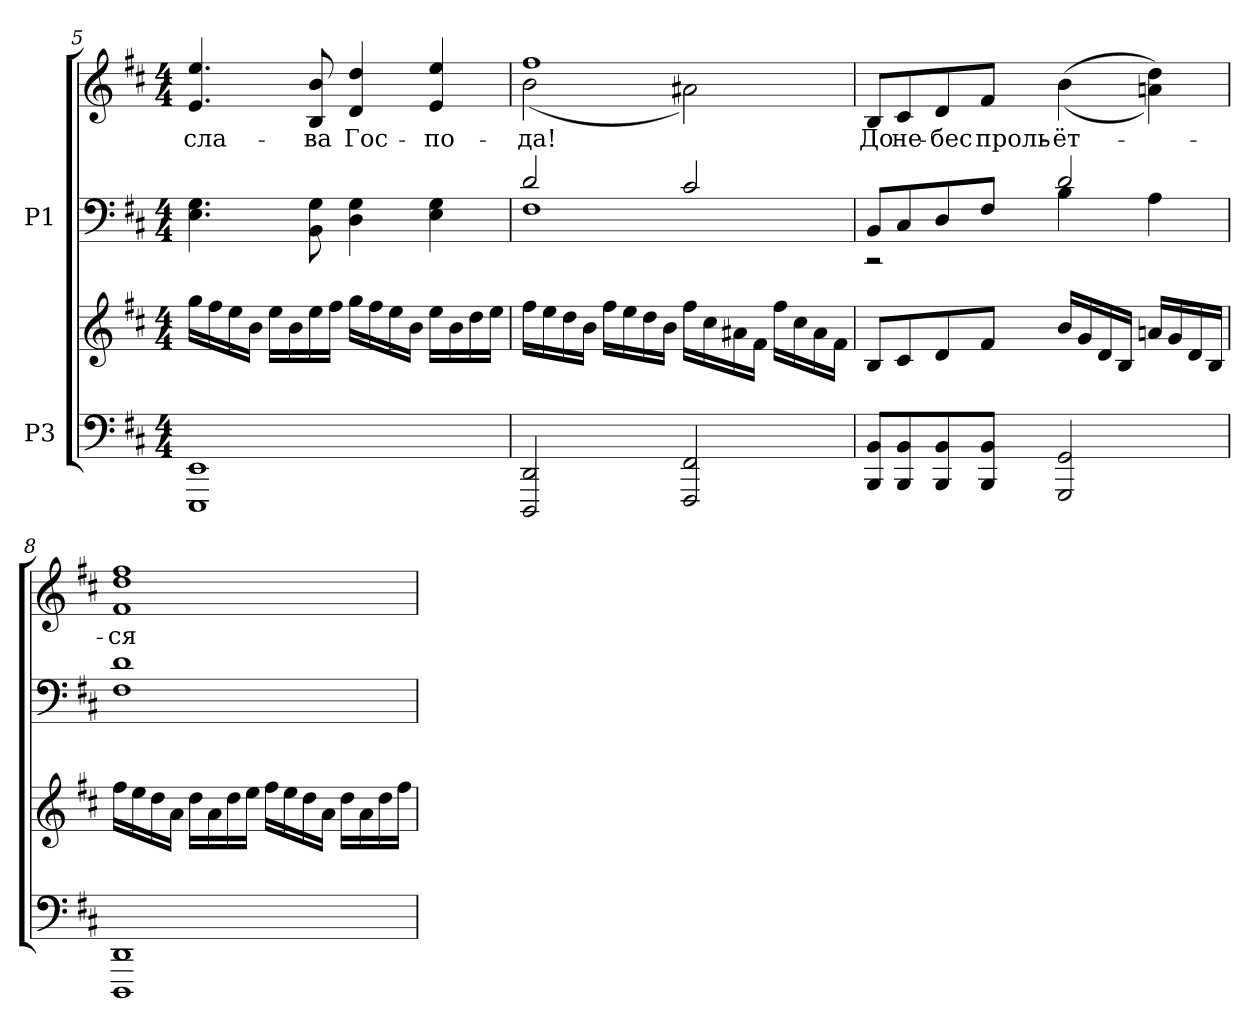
**kern	**kern	**kern	**kern	**text
*part2	*part2	*part1	*part1	*part1
*staff4	*staff3	*staff2	*staff1	*staff1
*I"P3	*	*I"P1	*	*
*clefF4	*clefG2	*clefF4	*clefG2	*
*k[f#c#]	*k[f#c#]	*k[f#c#]	*k[f#c#]	*
*b:	*b:	*b:	*b:	*
*M4/4	*M4/4	*M4/4	*M4/4	*
=5	=5	=5	=5	=5
!	!	!	!	!LO:LY:b:color=#000000
1EEEi 1EEi	16ggi\LL	4.Ei\ 4.Gi	4.ei/ 4.eei	сла-
.	16ff#i\	.	.	.
.	16eei\	.	.	.
.	16bi\JJ	.	.	.
.	16eei\LL	.	.	.
.	16bi\	.	.	.
!	!	!	!	!LO:LY:b:color=#000000
.	16eei\	8BBi\ 8Gi	8Bi/ 8bi	-ва
.	16ff#i\JJ	.	.	.
!	!	!	!	!LO:LY:b:color=#000000
.	16ggi\LL	4Di\ 4Gi	4di/ 4ddi	Гос-
.	16ff#i\	.	.	.
.	16eei\	.	.	.
.	16bi\JJ	.	.	.
!	!	!	!	!LO:LY:b:color=#000000
.	16eei\LL	4Ei\ 4Gi	4ei/ 4eei	-по-
.	16bi\	.	.	.
.	16ddi\	.	.	.
.	16eei\JJ	.	.	.
!!LO:LB:g=z
=6	=6	=6	=6	=6
*	*	*^	*	*
!	!	!	!	!	!LO:LY:b:color=#000000
*	*	*	*	*^	*
2DDDi/ 2DDi	16ff#i\LL	2di/	1F#i	1ff#i	(2bi\	-да!
.	16eei\	.	.	.	.	.
.	16ddi\	.	.	.	.	.
.	16bi\JJ	.	.	.	.	.
.	16ff#i\LL	.	.	.	.	.
.	16eei\	.	.	.	.	.
.	16ddi\	.	.	.	.	.
.	16bi\JJ	.	.	.	.	.
2FFF#i/ 2FF#i	16ff#i\LL	2c#i/	.	.	2a#Xi\)	.
.	16cc#i\	.	.	.	.	.
.	16a#Xi\	.	.	.	.	.
.	16f#i\JJ	.	.	.	.	.
.	16ff#i\LL	.	.	.	.	.
.	16cc#i\	.	.	.	.	.
.	16a#i\	.	.	.	.	.
.	16f#i\JJ	.	.	.	.	.
*	*	*	*	*v	*v	*
=7	=7	=7	=7	=7	=7
!	!	!	!	!	!LO:LY:b:color=#000000
8BBBi/ 8BBiL	8Bi/L	8BBi/L	2r	8Bi/L	До
!	!	!	!	!	!LO:LY:b:color=#000000
8BBBi/ 8BBi	8c#i/	8C#i/	.	8c#i/	не-
!	!	!	!	!	!LO:LY:b:color=#000000
8BBBi/ 8BBi	8di/	8Di/	.	8di/	-бес
!	!	!	!	!	!LO:LY:b:color=#000000
8BBBi/ 8BBiJ	8f#i/J	8F#i/J	.	8f#i/J	проль-
!	!	!	!	!	!LO:LY:b:color=#000000
2GGGi/ 2GGi	16bi/LL	2di/	4Bi\	((4bi\	-ёт-
.	16gi/	.	.	.	.
.	16di/	.	.	.	.
.	16Bi/JJ	.	.	.	.
.	16ani/LL	.	4Ai\	4ani\ 4ddi))	.
.	16gi/	.	.	.	.
.	16di/	.	.	.	.
.	16Bi/JJ	.	.	.	.
*	*	*v	*v	*	*
=8	=8	=8	=8	=8
!	!	!	!	!LO:LY:b:color=#000000
1DDDi 1DDi	16ff#i\LL	1F#i 1di	1f#i 1ddi 1ff#i	-ся
.	16eei\	.	.	.
.	16ddi\	.	.	.
.	16ai\JJ	.	.	.
.	16ddi\LL	.	.	.
.	16ai\	.	.	.
.	16ddi\	.	.	.
.	16eei\JJ	.	.	.
.	16ff#i\LL	.	.	.
.	16eei\	.	.	.
.	16ddi\	.	.	.
.	16ai\JJ	.	.	.
.	16ddi\LL	.	.	.
.	16ai\	.	.	.
.	16ddi\	.	.	.
.	16ff#i\JJ	.	.	.
=	=	=	=	=
*-	*-	*-	*-	*-
